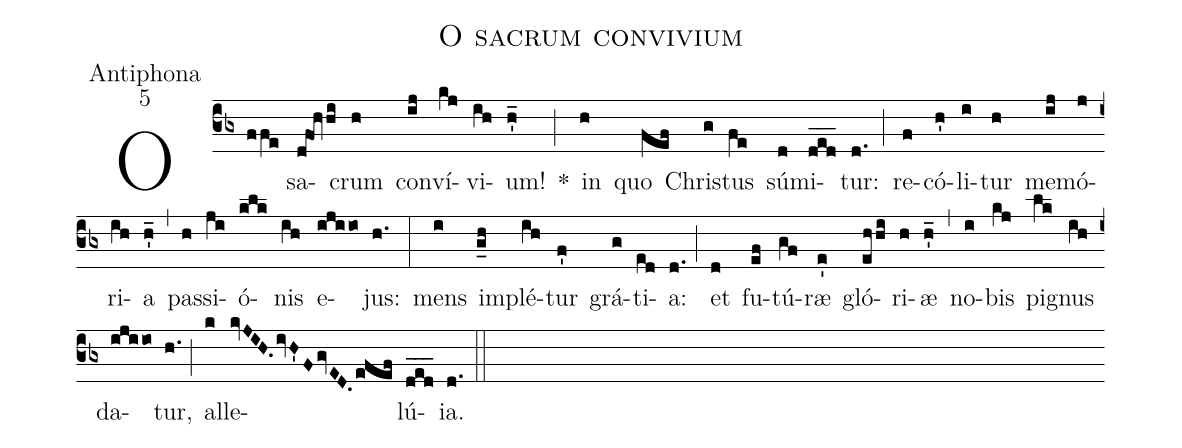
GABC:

name:O sacrum convivium;
office-part:Antiphona;
mode:5;
%%
(cb3)
O(ffe) sa(dfOh/hi)crum(h) con(ij)ví(kj)vi(ih)um!(h'_) *(;)
in(h) quo(fef) Chris(g)tus(fe) sú(d)mi(ded___)tur:(d.) (;)
re(f)có(h')li(i)tur(h) me(ij)mó(j)ri(ih)a(h'_) (,)
pas(h)si(ji)ó(klk)nis(ih) e(ijiio)jus:(h.) (:)
mens(i) im(g_h)plé(ih)tur(f') grá(g)ti(ed)a:(d.) (;)
et(d) fu(ef)tú(gf)ræ(e') gló(ehhi)ri(h)æ(h'_) (,)
no(i)bis(kj) pig(lk)nus(ih) da(ijiio)tur,(h.) (;)
al(k)le(kvJIH./ivH'FgvED.efef)lú(ded___)ia.(d.) (::)
